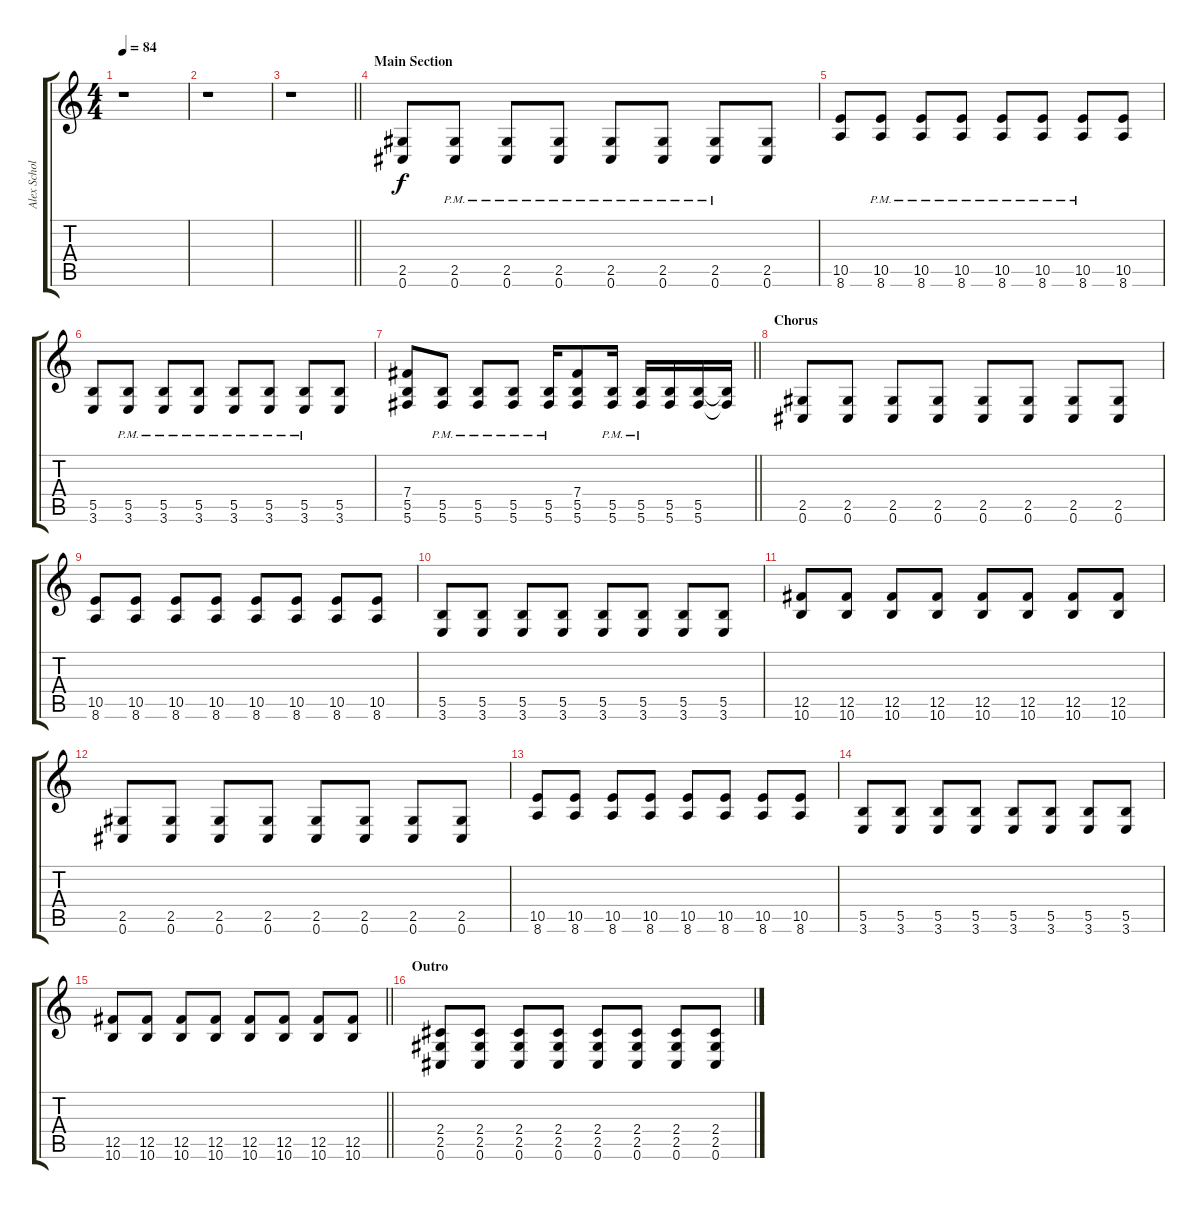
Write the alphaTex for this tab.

\track ("Alex Scholpp " "Alex Schol") {instrument distortionguitar}
\staff {score tabs}
\tuning (Db4 Ab3 E3 B2 Gb2 Db2) {hide}
\ts (4 4)
\tempo 84
\clef g2
\ks c
r.1{dy f} |
r.1 |
\barLineRight lightlight
r.1 |
\section ("" "Main Section")
(2.5 0.6).8{volume 15} (2.5{pm} 0.6{pm}).8 (2.5{pm} 0.6{pm}).8 (2.5{pm} 0.6{pm}).8 (2.5{pm} 0.6{pm}).8 (2.5{pm} 0.6{pm}).8 (2.5{pm} 0.6{pm}).8 (2.5 0.6).8 |
(10.5 8.6).8 (10.5{pm} 8.6{pm}).8 (10.5{pm} 8.6{pm}).8 (10.5{pm} 8.6{pm}).8 (10.5{pm} 8.6{pm}).8 (10.5{pm} 8.6{pm}).8 (10.5{pm} 8.6{pm}).8 (10.5 8.6).8 |
(5.5 3.6).8 (5.5{pm} 3.6{pm}).8 (5.5{pm} 3.6{pm}).8 (5.5{pm} 3.6{pm}).8 (5.5{pm} 3.6{pm}).8 (5.5{pm} 3.6{pm}).8 (5.5{pm} 3.6{pm}).8 (5.5 3.6).8 |
\barLineRight lightlight
(7.4 5.5 5.6).8 (5.5{pm} 5.6{pm}).8 (5.5{pm} 5.6{pm}).8 (5.5{pm} 5.6{pm}).8 (5.5{pm} 5.6{pm}).16 (7.4 5.5 5.6).8 (5.5{pm} 5.6).16 (5.5{pm} 5.6{pm}).16 (5.5 5.6).16 (5.5 5.6).16 (5.5{t} 5.6{t}).16 |
\section ("" "Chorus")
(2.5 0.6).8 (2.5 0.6).8 (2.5 0.6).8 (2.5 0.6).8 (2.5 0.6).8 (2.5 0.6).8 (2.5 0.6).8 (2.5 0.6).8 |
(10.5 8.6).8 (10.5 8.6).8 (10.5 8.6).8 (10.5 8.6).8 (10.5 8.6).8 (10.5 8.6).8 (10.5 8.6).8 (10.5 8.6).8 |
(5.5 3.6).8 (5.5 3.6).8 (5.5 3.6).8 (5.5 3.6).8 (5.5 3.6).8 (5.5 3.6).8 (5.5 3.6).8 (5.5 3.6).8 |
(12.5 10.6).8 (12.5 10.6).8 (12.5 10.6).8 (12.5 10.6).8 (12.5 10.6).8 (12.5 10.6).8 (12.5 10.6).8 (12.5 10.6).8 |
(2.5 0.6).8 (2.5 0.6).8 (2.5 0.6).8 (2.5 0.6).8 (2.5 0.6).8 (2.5 0.6).8 (2.5 0.6).8 (2.5 0.6).8 |
(10.5 8.6).8 (10.5 8.6).8 (10.5 8.6).8 (10.5 8.6).8 (10.5 8.6).8 (10.5 8.6).8 (10.5 8.6).8 (10.5 8.6).8 |
(5.5 3.6).8 (5.5 3.6).8 (5.5 3.6).8 (5.5 3.6).8 (5.5 3.6).8 (5.5 3.6).8 (5.5 3.6).8 (5.5 3.6).8 |
\barLineRight lightlight
(12.5 10.6).8 (12.5 10.6).8 (12.5 10.6).8 (12.5 10.6).8 (12.5 10.6).8 (12.5 10.6).8 (12.5 10.6).8 (12.5 10.6).8 |
\section ("" "Outro")
(2.4 2.5 0.6).8 (2.4 2.5 0.6).8 (2.4 2.5 0.6).8 (2.4 2.5 0.6).8 (2.4 2.5 0.6).8 (2.4 2.5 0.6).8 (2.4 2.5 0.6).8 (2.4 2.5 0.6).8
